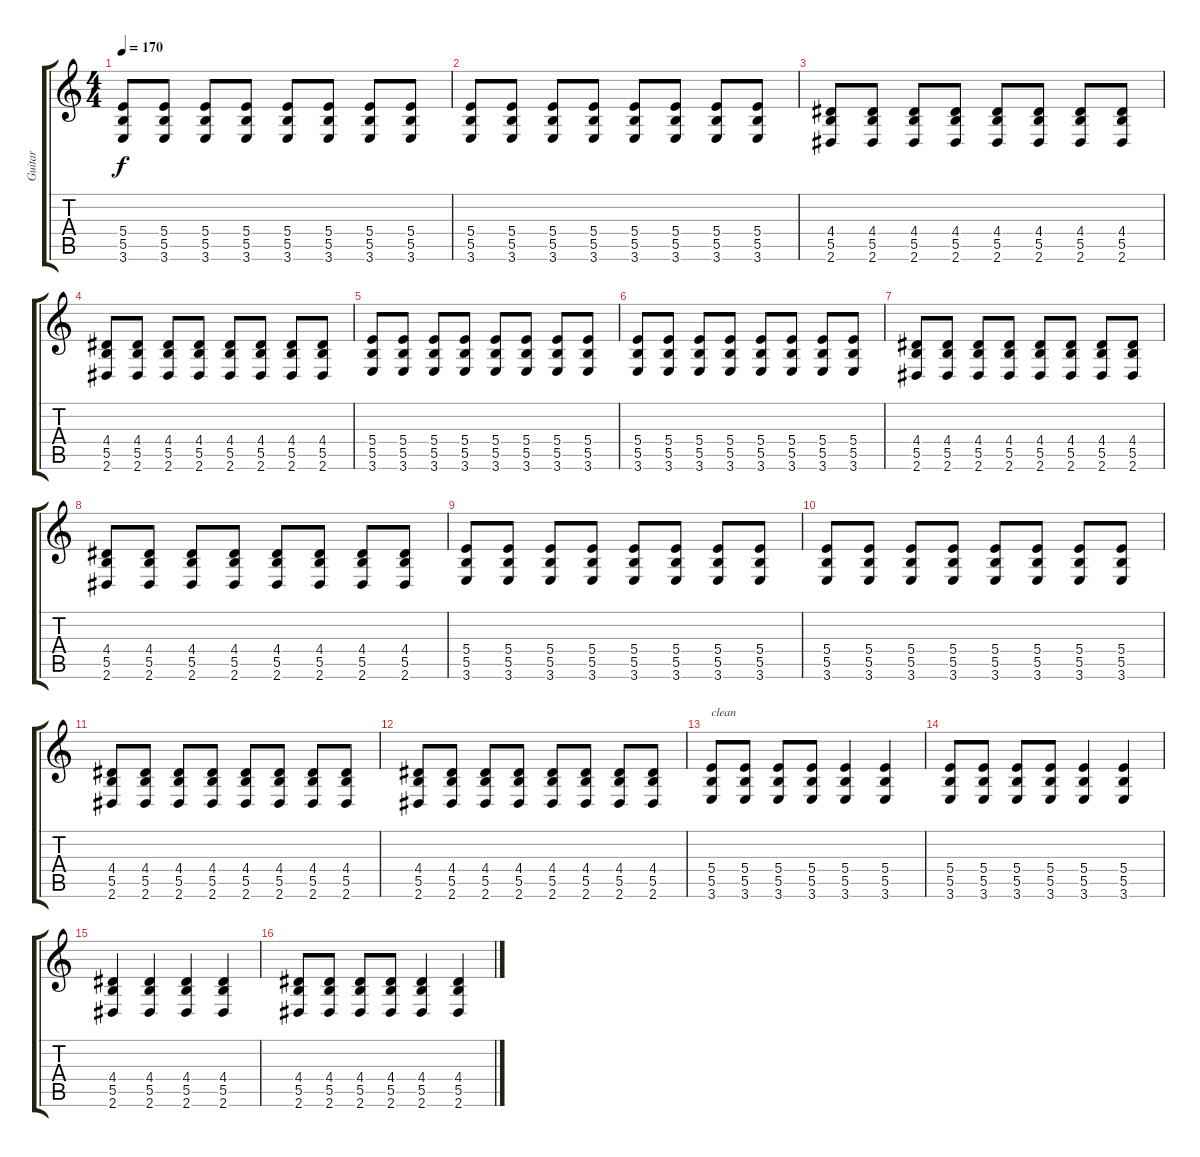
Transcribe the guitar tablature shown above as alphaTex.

\track ("Guitar" "Guitar") {instrument distortionguitar}
\staff {score tabs}
\tuning (Db4 Ab3 E3 B2 Gb2 Db2) {hide}
\ts (4 4)
\tempo 170
\clef g2
\ks c
(5.4 5.5 3.6).8{dy f} (5.4 5.5 3.6).8 (5.4 5.5 3.6).8 (5.4 5.5 3.6).8 (5.4 5.5 3.6).8 (5.4 5.5 3.6).8 (5.4 5.5 3.6).8 (5.4 5.5 3.6).8 |
(5.4 5.5 3.6).8 (5.4 5.5 3.6).8 (5.4 5.5 3.6).8 (5.4 5.5 3.6).8 (5.4 5.5 3.6).8 (5.4 5.5 3.6).8 (5.4 5.5 3.6).8 (5.4 5.5 3.6).8 |
(4.4 5.5 2.6).8 (4.4 5.5 2.6).8 (4.4 5.5 2.6).8 (4.4 5.5 2.6).8 (4.4 5.5 2.6).8 (4.4 5.5 2.6).8 (4.4 5.5 2.6).8 (4.4 5.5 2.6).8 |
(4.4 5.5 2.6).8 (4.4 5.5 2.6).8 (4.4 5.5 2.6).8 (4.4 5.5 2.6).8 (4.4 5.5 2.6).8 (4.4 5.5 2.6).8 (4.4 5.5 2.6).8 (4.4 5.5 2.6).8 |
(5.4 5.5 3.6).8 (5.4 5.5 3.6).8 (5.4 5.5 3.6).8 (5.4 5.5 3.6).8 (5.4 5.5 3.6).8 (5.4 5.5 3.6).8 (5.4 5.5 3.6).8 (5.4 5.5 3.6).8 |
(5.4 5.5 3.6).8 (5.4 5.5 3.6).8 (5.4 5.5 3.6).8 (5.4 5.5 3.6).8 (5.4 5.5 3.6).8 (5.4 5.5 3.6).8 (5.4 5.5 3.6).8 (5.4 5.5 3.6).8 |
(4.4 5.5 2.6).8 (4.4 5.5 2.6).8 (4.4 5.5 2.6).8 (4.4 5.5 2.6).8 (4.4 5.5 2.6).8 (4.4 5.5 2.6).8 (4.4 5.5 2.6).8 (4.4 5.5 2.6).8 |
(4.4 5.5 2.6).8 (4.4 5.5 2.6).8 (4.4 5.5 2.6).8 (4.4 5.5 2.6).8 (4.4 5.5 2.6).8 (4.4 5.5 2.6).8 (4.4 5.5 2.6).8 (4.4 5.5 2.6).8 |
(5.4 5.5 3.6).8 (5.4 5.5 3.6).8 (5.4 5.5 3.6).8 (5.4 5.5 3.6).8 (5.4 5.5 3.6).8 (5.4 5.5 3.6).8 (5.4 5.5 3.6).8 (5.4 5.5 3.6).8 |
(5.4 5.5 3.6).8 (5.4 5.5 3.6).8 (5.4 5.5 3.6).8 (5.4 5.5 3.6).8 (5.4 5.5 3.6).8 (5.4 5.5 3.6).8 (5.4 5.5 3.6).8 (5.4 5.5 3.6).8 |
(4.4 5.5 2.6).8 (4.4 5.5 2.6).8 (4.4 5.5 2.6).8 (4.4 5.5 2.6).8 (4.4 5.5 2.6).8 (4.4 5.5 2.6).8 (4.4 5.5 2.6).8 (4.4 5.5 2.6).8 |
(4.4 5.5 2.6).8 (4.4 5.5 2.6).8 (4.4 5.5 2.6).8 (4.4 5.5 2.6).8 (4.4 5.5 2.6).8 (4.4 5.5 2.6).8 (4.4 5.5 2.6).8 (4.4 5.5 2.6).8 |
(5.4 5.5 3.6).8{txt "clean" volume 10 instrument electricguitarclean} (5.4 5.5 3.6).8 (5.4 5.5 3.6).8 (5.4 5.5 3.6).8 (5.4 5.5 3.6).4 (5.4 5.5 3.6).4 |
(5.4 5.5 3.6).8{volume 10 instrument electricguitarclean} (5.4 5.5 3.6).8 (5.4 5.5 3.6).8 (5.4 5.5 3.6).8 (5.4 5.5 3.6).4 (5.4 5.5 3.6).4 |
(4.4 5.5 2.6).4 (4.4 5.5 2.6).4 (4.4 5.5 2.6).4 (4.4 5.5 2.6).4 |
(4.4 5.5 2.6).8 (4.4 5.5 2.6).8 (4.4 5.5 2.6).8 (4.4 5.5 2.6).8 (4.4 5.5 2.6).4 (4.4 5.5 2.6).4
